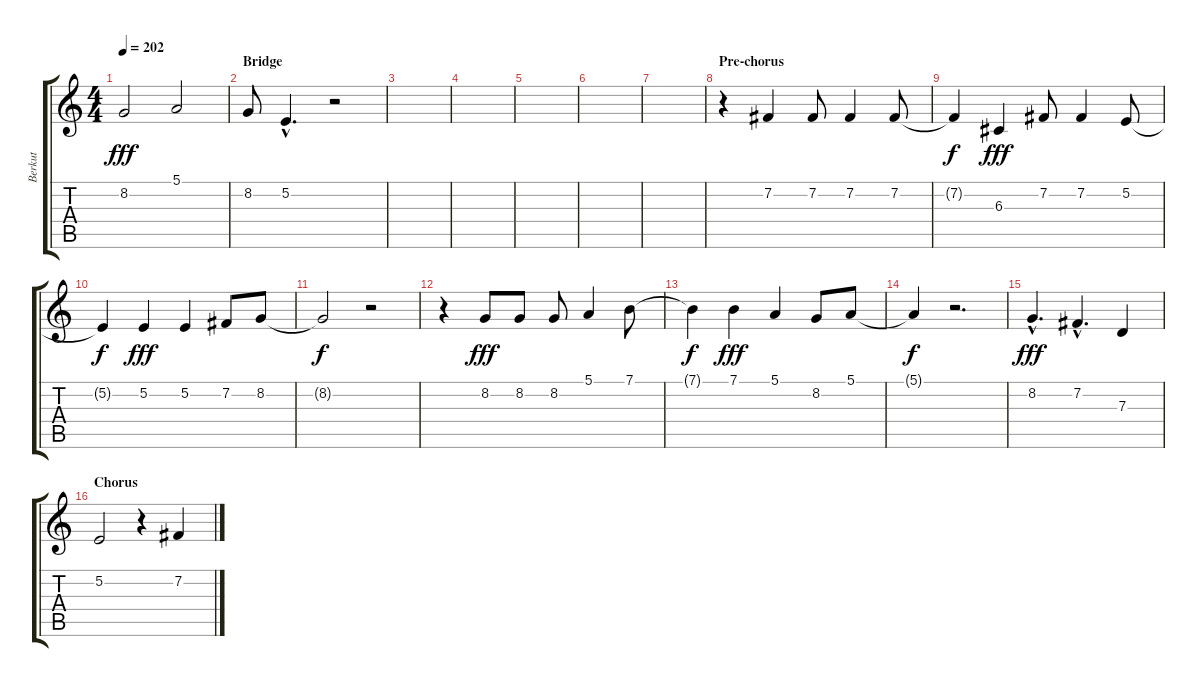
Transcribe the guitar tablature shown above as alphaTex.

\track ("Berkut" "Berkut") {instrument flute}
\staff {score tabs}
\tuning (E4 B3 G3 D3 A2 E2) {hide}
\ts (4 4)
\tempo 202
\clef g2
\ks c
8.2.2{dy fff} 5.1.2 |
\section ("" "Bridge")
8.2.8 5.2{hac}.4{d} r.2 |
|
|
|
|
|
\section ("" "Pre-chorus")
r.4 7.2.4 7.2.8 7.2.4 7.2.8 |
7.2{t}.4{dy f} 6.3.4{dy fff} 7.2.8 7.2.4 5.2.8 |
5.2{t}.4{dy f} 5.2.4{dy fff} 5.2.4 7.2.8 8.2.8 |
8.2{t}.2{dy f} r.2 |
r.4 8.2.8{dy fff} 8.2.8 8.2.8 5.1.4 7.1.8 |
7.1{t}.4{dy f} 7.1.4{dy fff} 5.1.4 8.2.8 5.1.8 |
5.1{t}.4{dy f} r.2{d} |
8.2{hac}.4{d dy fff} 7.2{hac}.4{d} 7.3.4 |
\section ("" "Chorus")
5.2.2 r.4 7.2.4
